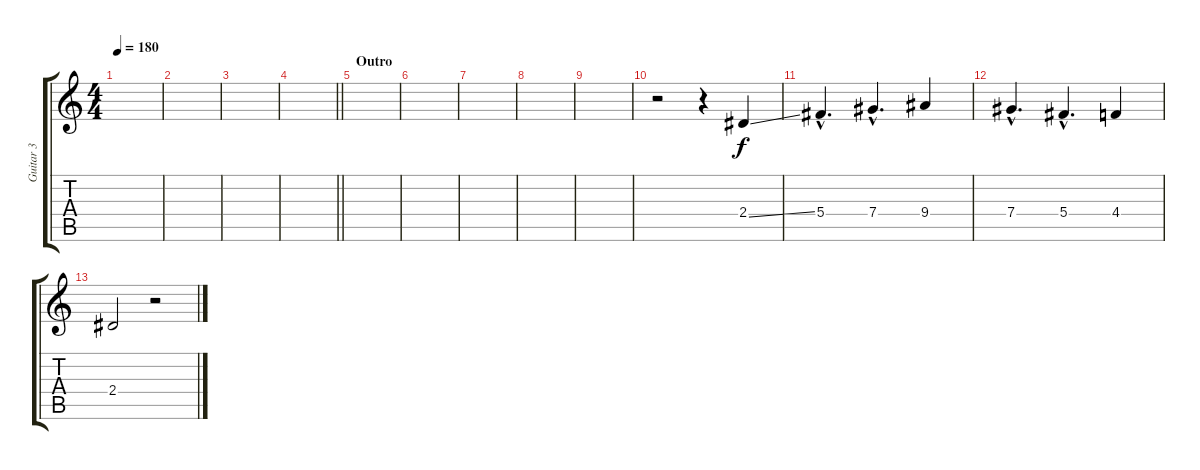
\track ("Guitar 3" "Guitar 3") {instrument distortionguitar}
\staff {score tabs}
\tuning (Eb4 Bb3 Gb3 Db3 Ab2 Eb2) {hide}
\ts (4 4)
\tempo 180
\clef g2
\ks c
|
|
|
\barLineRight lightlight
|
\section ("" "Outro")
|
|
|
|
|
r.2 r.4 2.4{ss}.4 |
5.4{hac}.4{d} 7.4{hac}.4{d} 9.4.4 |
7.4{hac}.4{d} 5.4{hac}.4{d} 4.4.4 |
2.4.2 r.2
